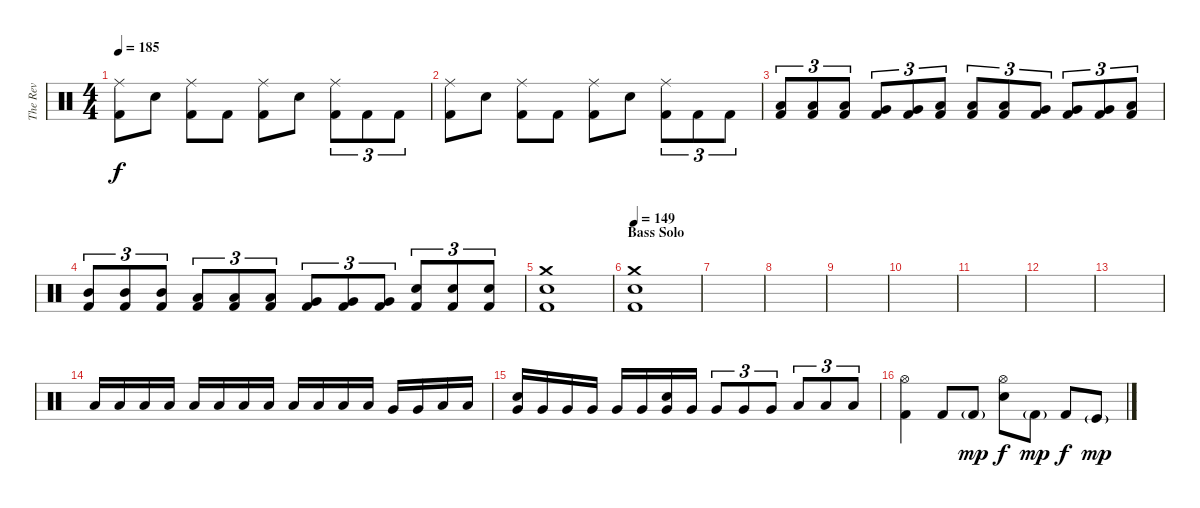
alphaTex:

\track ("The Rev" "The Rev") {instrument percussion}
\staff {score}
\articulation defaults
\ts (4 4)
\tempo 185
\clef neutral
\ks c
("Ride (middle)" "Kick (hit) 2").8{dy f} "Electric Snare (hit)".8 ("Ride (middle)" "Kick (hit) 2").8 "Kick (hit) 2".8 ("Ride (middle)" "Kick (hit) 2").8 "Electric Snare (hit)".8 ("Ride (middle)" "Kick (hit) 2").8{tu (3 2)} "Kick (hit) 2".8{tu (3 2)} "Kick (hit) 2".8{tu (3 2)} |
("Ride (middle)" "Kick (hit) 2").8 "Electric Snare (hit)".8 ("Ride (middle)" "Kick (hit) 2").8 "Kick (hit) 2".8 ("Ride (middle)" "Kick (hit) 2").8 "Electric Snare (hit)".8 ("Ride (middle)" "Kick (hit) 2").8{tu (3 2)} "Kick (hit) 2".8{tu (3 2)} "Kick (hit) 2".8{tu (3 2)} |
("Low Tom (hit)" "Kick (hit) 2").8{tu (3 2)} ("Low Tom (hit)" "Kick (hit) 2").8{tu (3 2)} ("Low Tom (hit)" "Kick (hit) 2").8{tu (3 2)} ("Very Low Tom (hit)" "Kick (hit) 2").8{tu (3 2)} ("Very Low Tom (hit)" "Kick (hit) 2").8{tu (3 2)} ("Low Tom (hit)" "Kick (hit) 2").8{tu (3 2)} ("Low Tom (hit)" "Kick (hit) 2").8{tu (3 2)} ("Low Tom (hit)" "Kick (hit) 2").8{tu (3 2)} ("Very Low Tom (hit)" "Kick (hit) 2").8{tu (3 2)} ("Very Low Tom (hit)" "Kick (hit) 2").8{tu (3 2)} ("Very Low Tom (hit)" "Kick (hit) 2").8{tu (3 2)} ("Low Floor Tom (hit)" "Kick (hit) 2").8{tu (3 2)} |
("Mid Tom (hit)" "Kick (hit) 2").8{tu (3 2)} ("Mid Tom (hit)" "Kick (hit) 2").8{tu (3 2)} ("Mid Tom (hit)" "Kick (hit) 2").8{tu (3 2)} ("Low Tom (hit)" "Kick (hit) 2").8{tu (3 2)} ("Low Tom (hit)" "Kick (hit) 2").8{tu (3 2)} ("Low Tom (hit)" "Kick (hit) 2").8{tu (3 2)} ("Very Low Tom (hit)" "Kick (hit) 2").8{tu (3 2)} ("Very Low Tom (hit)" "Kick (hit) 2").8{tu (3 2)} ("Very Low Tom (hit)" "Kick (hit) 2").8{tu (3 2)} ("Electric Snare (hit)" "Kick (hit) 2").8{tu (3 2)} ("Electric Snare (hit)" "Kick (hit) 2").8{tu (3 2)} ("Electric Snare (hit)" "Kick (hit) 2").8{tu (3 2)} |
("Crash medium (hit)" "Electric Snare (hit)" "Kick (hit) 2").1 |
\section ("" "Bass Solo")
\tempo 149
("Crash medium (hit)" "Electric Snare (hit)" "Kick (hit) 2").1 |
|
|
|
|
|
|
|
"Low Tom (hit)".16 "Low Tom (hit)".16 "Low Tom (hit)".16 "Low Tom (hit)".16 "Low Tom (hit)".16 "Low Tom (hit)".16 "Low Tom (hit)".16 "Low Tom (hit)".16 "Low Tom (hit)".16 "Low Tom (hit)".16 "Low Tom (hit)".16 "Low Tom (hit)".16 "Very Low Tom (hit)".16 "Very Low Tom (hit)".16 "Low Floor Tom (hit)".16 "Low Floor Tom (hit)".16 |
("Very Low Tom (hit)" "Electric Snare (hit)").16 "Very Low Tom (hit)".16 "Very Low Tom (hit)".16 "Very Low Tom (hit)".16 "Very Low Tom (hit)".16 "Very Low Tom (hit)".16 ("Very Low Tom (hit)" "Electric Snare (hit)").16 "Very Low Tom (hit)".16 "Very Low Tom (hit)".8{tu (3 2)} "Very Low Tom (hit)".8{tu (3 2)} "Very Low Tom (hit)".8{tu (3 2)} "Low Floor Tom (hit)".8{tu (3 2)} "Low Floor Tom (hit)".8{tu (3 2)} "Low Floor Tom (hit)".8{tu (3 2)} |
("Hi-Hat (open)" "Kick (hit) 2").4 "Kick (hit) 2".8 "Kick (hit) 2"{g}.8{dy mp} ("Hi-Hat (open)" "Electric Snare (hit)").8{dy f} "Kick (hit) 2"{g}.8{dy mp} "Kick (hit) 2".8{dy f} "Kick (hit)"{g}.8{dy mp}
